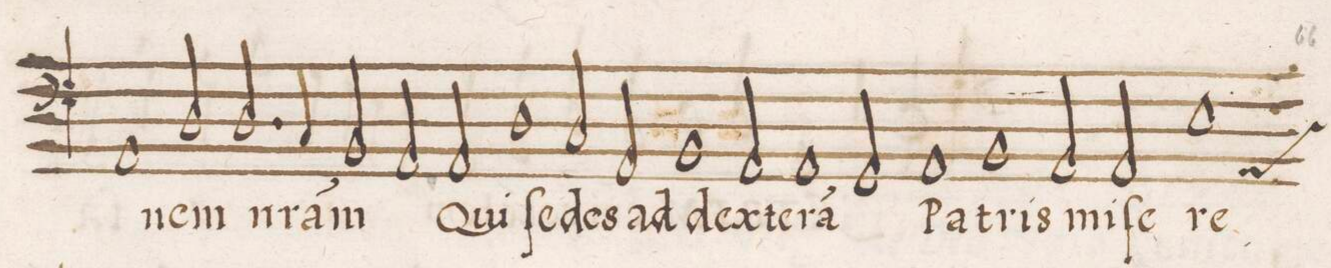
**kern	**text
*I"BASSVS	*
*clefF4	*
*k[]	*
*met(c|)	*
*M2/1	*
1AA	.
=69-	=69-
2D/	-nem
2.D/	n(ost)-
4C/	-ram
2BB/	.
=70-	=70-
2AA/	.
2AA/	Qui
1D	ſe-
=71-	=71-
2C/	-des
2AA/	ad
1BB	dex-
=72-	=72-
2AA/	-te-
1AA	-ra(m)
2GG/	.
=73-	=73-
1AA	Pa-
1BB	-tris
=74-	=74-
2AA/	mi-
2AA/	-ſe-
*custos:AA	*
1E	-re-
=75-	=75-
*-	*-
